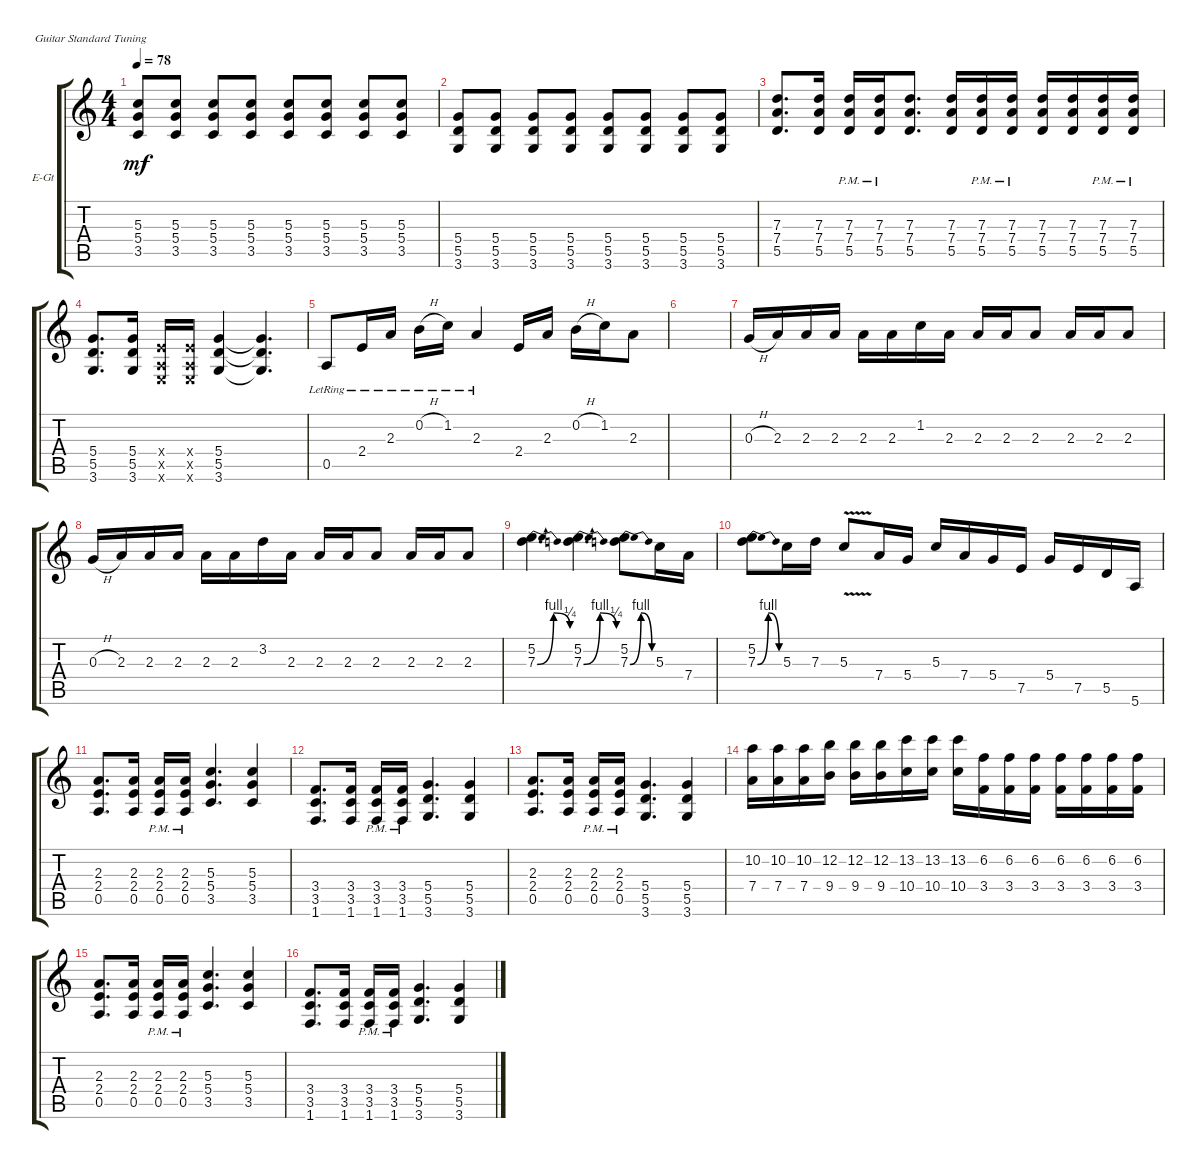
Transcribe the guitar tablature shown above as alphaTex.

\bracketExtendMode groupsimilarinstruments
\firstSystemTrackNameOrientation horizontal
\otherSystemsTrackNameOrientation horizontal
\track ("Electric Guitar 2" "E-Gt") {instrument distortionguitar}
\staff {score tabs}
\tuning (E4 B3 G3 D3 A2 E2)
\ts (4 4)
\tempo 78
\clef g2
\ks c
(3.5 5.4 5.3).8{dy mf} (3.5 5.4 5.3).8 (3.5 5.4 5.3).8 (3.5 5.4 5.3).8 (3.5 5.4 5.3).8 (3.5 5.4 5.3).8 (3.5 5.4 5.3).8 (3.5 5.4 5.3).8 |
(3.6 5.5 5.4).8 (3.6 5.5 5.4).8 (3.6 5.5 5.4).8 (3.6 5.5 5.4).8 (3.6 5.5 5.4).8 (3.6 5.5 5.4).8 (3.6 5.5 5.4).8 (3.6 5.5 5.4).8 |
(7.4 7.3 5.5).8{d} (7.4 7.3 5.5).16 (7.4{pm} 7.3{pm} 5.5{pm}).16 (7.4{pm} 7.3{pm} 5.5{pm}).16 (7.4 7.3 5.5).8{d} (7.4 7.3 5.5).16 (7.4{pm} 7.3{pm} 5.5{pm}).16 (7.4{pm} 7.3{pm} 5.5{pm}).16 (7.4 7.3 5.5).16 (7.4 7.3 5.5).16 (7.4{pm} 7.3{pm} 5.5{pm}).16 (7.4{pm} 7.3{pm} 5.5{pm}).16 |
(5.4 5.5 3.6).8{d} (5.4 5.5 3.6).16 (2.4{x} 0.5{x} 0.6{x}).16 (2.4{x} 0.5{x} 0.6{x}).16 (5.4 5.5 3.6).4 (5.4{t} 5.5{t} 3.6{t}).4{d} |
0.5{lr}.8 2.4{lr}.16 2.3{lr}.16 0.2{h lr}.16 1.2{lr}.16 2.3{lr}.4 2.4.16 2.3.16 0.2{h}.16 1.2.16 2.3.8 |
|
0.3{h}.16 2.3.16 2.3.16 2.3.16 2.3.16 2.3.16 1.2.16 2.3.16 2.3.16 2.3.16 2.3.8 2.3.16 2.3.16 2.3.8 |
0.3{h}.16 2.3.16 2.3.16 2.3.16 2.3.16 2.3.16 3.2.16 2.3.16 2.3.16 2.3.16 2.3.8 2.3.16 2.3.16 2.3.8 |
(5.2 7.3{be (bendrelease 0 0 39.6 4 50.4 4 60 1)}).4{d} (5.2 7.3{be (bendrelease 0 0 39.6 4 50.4 4 60 1)}).4{d} (5.2 7.3{be (bendrelease 0 0 10.2 4 20.4 4 30 0)}).8 5.3.16 7.4.16 |
(5.2 7.3{be (bendrelease 0 0 10.2 4 20.4 4 30 0)}).8 5.3.16 7.3.16 5.3{v}.8 7.4.16 5.4.16 5.3.16 7.4.16 5.4.16 7.5.16 5.4.16 7.5.16 5.5.16 5.6.16 |
(2.4 2.3 0.5).8{d} (2.4 2.3 0.5).16 (2.4{pm} 2.3{pm} 0.5{pm}).16 (2.4{pm} 2.3{pm} 0.5{pm}).16 (5.4 5.3 3.5).4{d} (5.4 5.3 3.5).4 |
(3.4 3.5 1.6).8{d} (3.4 3.5 1.6).16 (3.4{pm} 3.5{pm} 1.6{pm}).16 (3.4{pm} 3.5{pm} 1.6{pm}).16 (5.4 5.5 3.6).4{d} (5.4 5.5 3.6).4 |
(2.4 2.3 0.5).8{d} (2.4 2.3 0.5).16 (2.4{pm} 2.3{pm} 0.5{pm}).16 (2.4{pm} 2.3{pm} 0.5{pm}).16 (5.4 5.5 3.6).4{d} (5.4 5.5 3.6).4 |
(7.4 10.2).16 (7.4 10.2).16 (7.4 10.2).16 (9.4 12.2).16 (9.4 12.2).16 (9.4 12.2).16 (10.4 13.2).16 (10.4 13.2).16 (10.4 13.2).16 (3.4 6.2).16 (3.4 6.2).16 (3.4 6.2).16 (3.4 6.2).16 (3.4 6.2).16 (3.4 6.2).16 (3.4 6.2).16 |
(2.4 2.3 0.5).8{d} (2.4 2.3 0.5).16 (2.4{pm} 2.3{pm} 0.5{pm}).16 (2.4{pm} 2.3{pm} 0.5{pm}).16 (5.4 5.3 3.5).4{d} (5.4 5.3 3.5).4 |
(3.4 3.5 1.6).8{d} (3.4 3.5 1.6).16 (3.4{pm} 3.5{pm} 1.6{pm}).16 (3.4{pm} 3.5{pm} 1.6{pm}).16 (5.4 5.5 3.6).4{d} (5.4 5.5 3.6).4
